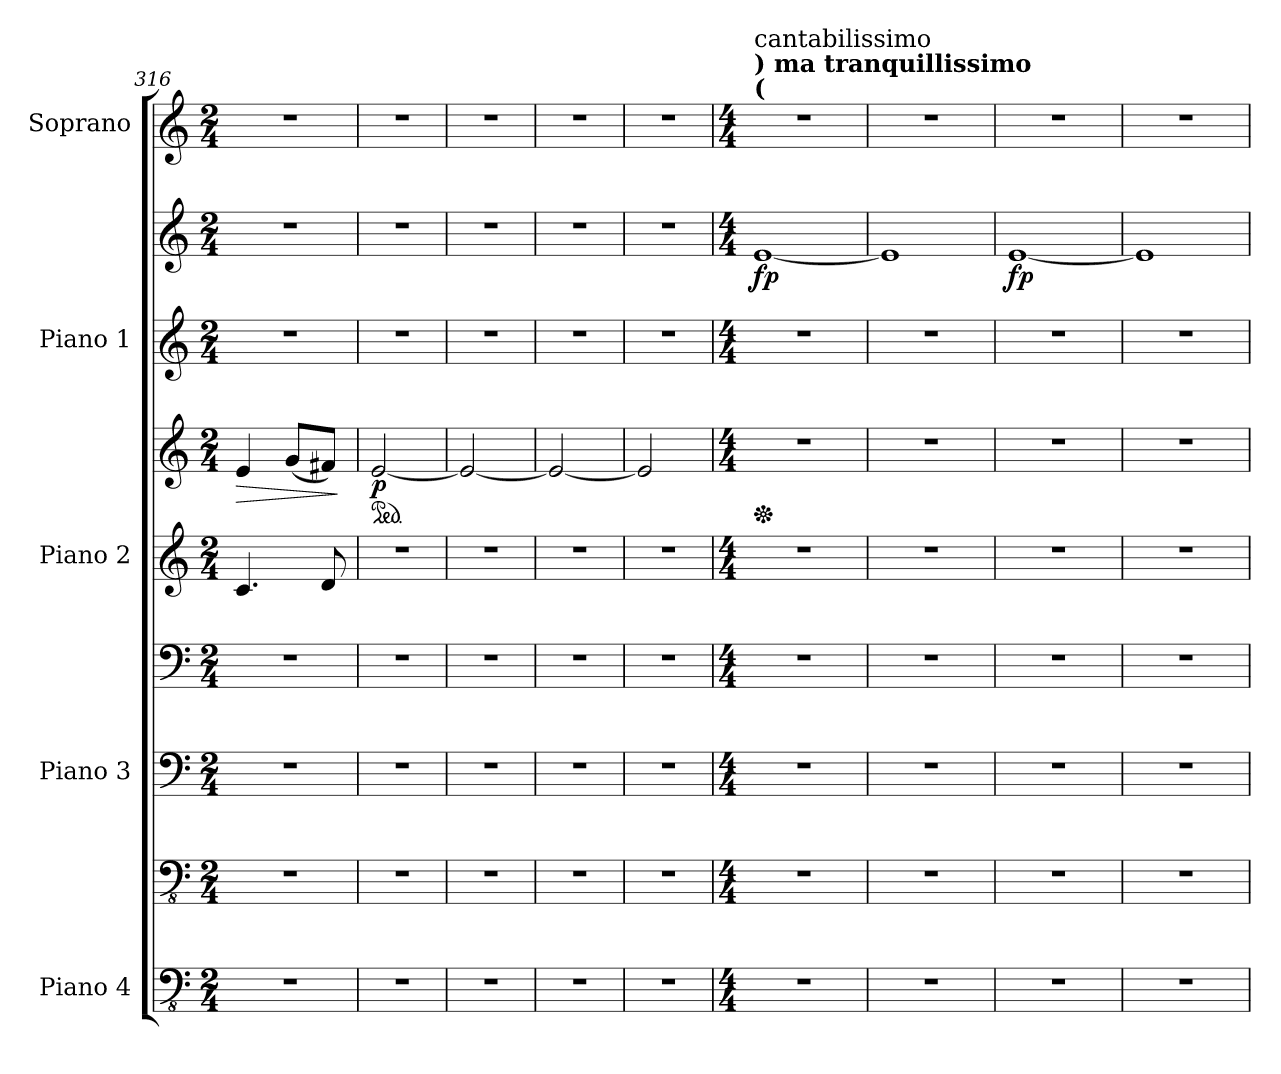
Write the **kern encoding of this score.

**kern	**kern	**kern	**kern	**kern	**kern	**dynam	**kern	**kern	**dynam	**kern
*part5	*part5	*part4	*part4	*part3	*part3	*part3	*part2	*part2	*part2	*part1
*staff9	*staff8	*staff7	*staff6	*staff5	*staff4	*staff4/5	*staff3	*staff2	*staff2/3	*staff1
*I"Piano 4	*	*I"Piano 3	*	*I"Piano 2	*	*	*I"Piano 1	*	*	*I"Soprano
*I'Pno. 4	*	*I'Pno. 3	*	*I'Pno. 2	*	*	*I'Pno. 1	*	*	*I'S.
*clefFv4	*clefFv4	*clefF4	*clefF4	*clefG2	*clefG2	*	*clefG2	*clefG2	*	*clefG2
*k[]	*k[]	*k[]	*k[]	*k[]	*k[]	*	*k[]	*k[]	*	*k[]
*M2/4	*M2/4	*M2/4	*M2/4	*M2/4	*M2/4	*	*M2/4	*M2/4	*	*M2/4
=316	=316	=316	=316	=316	=316	=316	=316	=316	=316	=316
!	!	!	!	!	!	!LO:HP:b	!	!	!	!
2r	2r	2r	2r	4.c/	4e/	>	2r	2r	.	2r
.	.	.	.	.	(<8g/L	.	.	.	.	.
.	.	.	.	8d/	8f#X/J)	.	.	.	.	.
.	.	.	.	.	.	]	.	.	.	.
=317	=317	=317	=317	=317	=317	=317	=317	=317	=317	=317
*	*	*	*	*	*ped	*	*	*	*	*
!	!	!	!	!	!	!LO:DY:b	!	!	!	!
2r	2r	2r	2r	2r	[2e/	p	2r	2r	.	2r
=318	=318	=318	=318	=318	=318	=318	=318	=318	=318	=318
2r	2r	2r	2r	2r	2e/_	.	2r	2r	.	2r
=319	=319	=319	=319	=319	=319	=319	=319	=319	=319	=319
2r	2r	2r	2r	2r	2e/_	.	2r	2r	.	2r
=320	=320	=320	=320	=320	=320	=320	=320	=320	=320	=320
2r	2r	2r	2r	2r	2e/]	.	2r	2r	.	2r
=321	=321	=321	=321	=321	=321	=321	=321	=321	=321	=321
!!LO:REH:place=s1:a:B:fs=14:t=17
*M4/4	*M4/4	*M4/4	*M4/4	*M4/4	*M4/4	*	*M4/4	*M4/4	*	*M4/4
*	*	*	*	*	*Xped	*	*	*	*	*
*	*	*	*	*	*	*	*	*	*	*MM58
!	!	!	!	!	!	!	!	!	!	!LO:TX:a:B:t=(
!	!	!	!	!	!	!	!	!	!	!LO:TX:a:B:t=) ma tranquillissimo
!	!	!	!	!	!	!	!	!	!	!LO:TX:a:t=cantabilissimo
!	!	!	!	!	!	!	!	!	!LO:DY:b	!
1r	1r	1r	1r	1r	1r	.	1r	[1e	fp	1r
=322	=322	=322	=322	=322	=322	=322	=322	=322	=322	=322
1r	1r	1r	1r	1r	1r	.	1r	1e]	.	1r
=323	=323	=323	=323	=323	=323	=323	=323	=323	=323	=323
!	!	!	!	!	!	!	!	!	!LO:DY:b	!
1r	1r	1r	1r	1r	1r	.	1r	[1e	fp	1r
=324	=324	=324	=324	=324	=324	=324	=324	=324	=324	=324
1r	1r	1r	1r	1r	1r	.	1r	1e]	.	1r
=	=	=	=	=	=	=	=	=	=	=
*-	*-	*-	*-	*-	*-	*-	*-	*-	*-	*-
